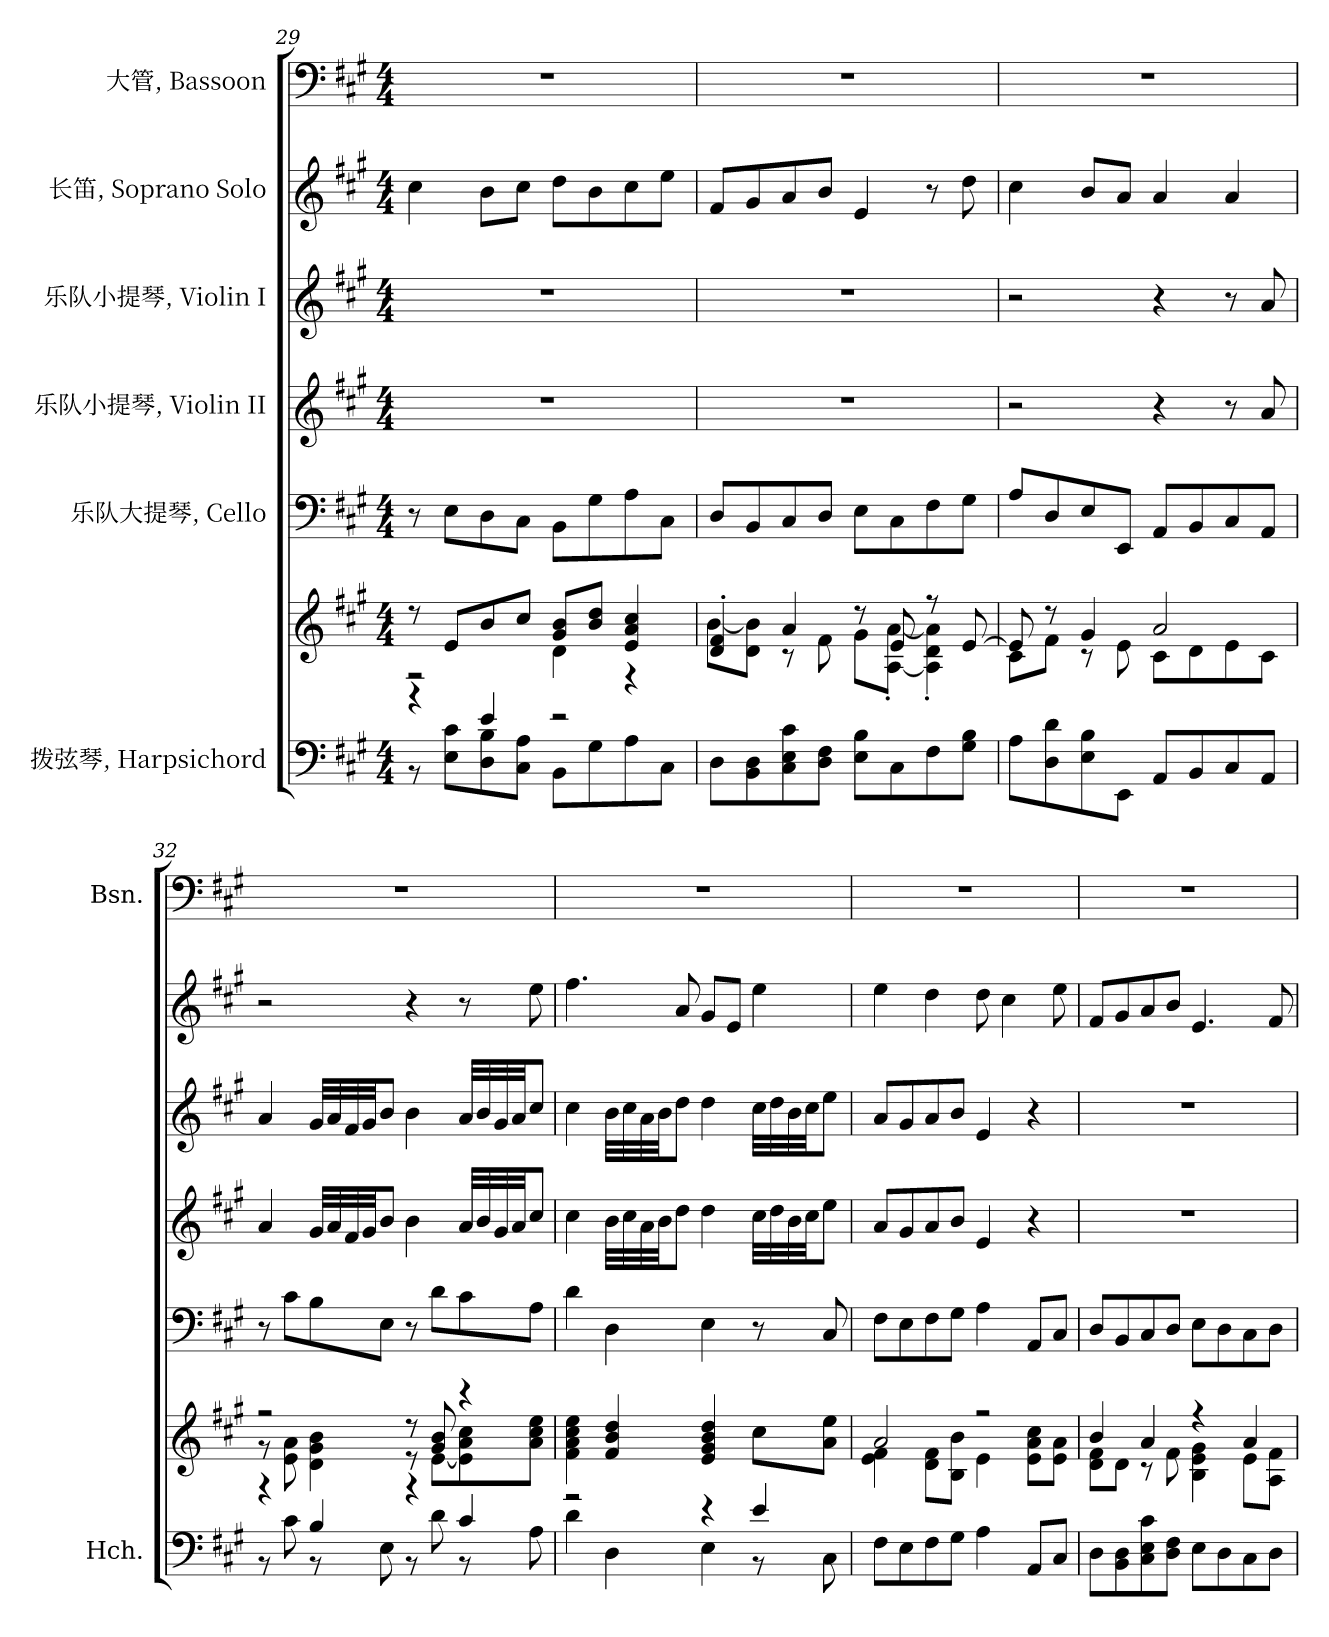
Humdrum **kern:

**kern	**kern	**kern	**kern	**kern	**kern	**kern
*part6	*part6	*part5	*part4	*part3	*part2	*part1
*staff7	*staff6	*staff5	*staff4	*staff3	*staff2	*staff1
*I"拨弦琴, Harpsichord	*	*I"乐队大提琴, Cello	*I"乐队小提琴, Violin II	*I"乐队小提琴, Violin I	*I"长笛, Soprano Solo	*I"大管, Bassoon
*I'Hch.	*	*	*	*	*	*I'Bsn.
*clefF4	*clefG2	*clefF4	*clefG2	*clefG2	*clefG2	*clefF4
*k[f#c#g#]	*k[f#c#g#]	*k[f#c#g#]	*k[f#c#g#]	*k[f#c#g#]	*k[f#c#g#]	*k[f#c#g#]
*M4/4	*M4/4	*M4/4	*M4/4	*M4/4	*M4/4	*M4/4
=29	=29	=29	=29	=29	=29	=29
*^	*^	*	*	*	*	*
4r	8r	8r	2r	8r	1r	1r	4cc#\	1r
.	8E\ 8c#\L	8e/L	.	8E\L	.	.	.	.
4e/	8D\ 8B\	8b/	.	8D\	.	.	8b\L	.
.	8C#\ 8A\J	8cc#/J	.	8C#\J	.	.	8cc#\J	.
2r	8BB\L	8g#/ 8b/L	4d\	8BB\L	.	.	8dd\L	.
.	8G#\	8b/ 8dd/J	.	8G#\	.	.	8b\	.
.	8A\	4e/ 4a/ 4cc#/	4r	8A\	.	.	8cc#\	.
.	8C#\J	.	.	8C#\J	.	.	8ee\J	.
*v	*v	*	*	*	*	*	*	*
=30	=30	=30	=30	=30	=30	=30	=30
8D\L	4d/' 4f#/'	[8b\L	8D/L	1r	1r	8f#/L	1r
8BB\ 8D\	.	8d\ 8b\]J	8BB/	.	.	8g#/	.
8C#\ 8E\ 8c#\	4a/	8r	8C#/	.	.	8a/	.
8D\ 8F#\J	.	8f#\	8D/J	.	.	8b/J	.
8E\ 8B\L	8r	8g#\L	8E\L	.	.	4e/	.
8C#\	8e/	[8A\' [8a\'J	8C#\	.	.	.	.
8F#\	8r	4A\]' 4d\' 4a\]'	8F#\	.	.	8r	.
8G#\ 8B\J	[8e/	.	8G#\J	.	.	8dd\	.
!!LO:PB:g=z
=31	=31	=31	=31	=31	=31	=31	=31
8A\L	8e/]	8c#\L	8A/L	2r	2r	4cc#\	1r
8D\ 8d\	8r	8f#\J	8D/	.	.	.	.
8E\ 8B\	4g#/	8r	8E/	.	.	8b/L	.
8EE\J	.	8e\	8EE/J	.	.	8a/J	.
8AA/L	2a/	8c#\L	8AA/L	4r	4r	4a/	.
8BB/	.	8d\	8BB/	.	.	.	.
8C#/	.	8e\	8C#/	8r	8r	4a/	.
8AA/J	.	8c#\J	8AA/J	8a/	8a/	.	.
=32	=32	=32	=32	=32	=32	=32	=32
*^	*	*	*	*	*	*	*
4r	8r	2r	8r	8r	4a/	4a/	2r	1r
.	8c#\	.	8e\ 8a\	8c#\L	.	.	.	.
4B/	8r	.	4d\ 4g#\ 4b\	8B\	32g#/LLL	32g#/LLL	.	.
.	.	.	.	.	32a/	32a/	.	.
.	.	.	.	.	32f#/	32f#/	.	.
.	.	.	.	.	32g#/JJ	32g#/JJ	.	.
.	8E\	.	.	8E\J	8b/J	8b/J	.	.
4r	8r	8r	8r	8r	4b\	4b\	4r	.
.	8d\	8g#/ 8b/	[8e\L	8d\L	.	.	.	.
4c#/	8r	4r	8e\] 8a\ 8cc#\	8c#\	32a/LLL	32a/LLL	8r	.
.	.	.	.	.	32b/	32b/	.	.
.	.	.	.	.	32g#/	32g#/	.	.
.	.	.	.	.	32a/JJ	32a/JJ	.	.
.	8A\	.	8a\ 8cc#\ 8ee\J	8A\J	8cc#/J	8cc#/J	8ee\	.
*	*	*v	*v	*	*	*	*	*
=33	=33	=33	=33	=33	=33	=33	=33
2r	4d\	4f#\ 4a\ 4cc#\ 4ee\	4d\	4cc#\	4cc#\	4.ff#\	1r
.	4D\	4f#/ 4b/ 4dd/	4D\	32b\LLL	32b\LLL	.	.
.	.	.	.	32cc#\	32cc#\	.	.
.	.	.	.	32a\	32a\	.	.
.	.	.	.	32b\JJ	32b\JJ	.	.
.	.	.	.	8dd\J	8dd\J	8a/	.
4r	4E\	4e/ 4g#/ 4b/ 4dd/	4E\	4dd\	4dd\	8g#/L	.
.	.	.	.	.	.	8e/J	.
4e/	8r	8cc#\L	8r	32cc#\LLL	32cc#\LLL	4ee\	.
.	.	.	.	32dd\	32dd\	.	.
.	.	.	.	32b\	32b\	.	.
.	.	.	.	32cc#\JJ	32cc#\JJ	.	.
.	8C#\	8a\ 8ee\J	8C#/	8ee\J	8ee\J	.	.
*v	*v	*	*	*	*	*	*
!!LO:PB:g=z
=34	=34	=34	=34	=34	=34	=34
*	*^	*	*	*	*	*
8F#\L	2a/	4e\ 4f#\	8F#\L	8a/L	8a/L	4ee\	1r
8E\	.	.	8E\	8g#/	8g#/	.	.
8F#\	.	8d\ 8f#\L	8F#\	8a/	8a/	4dd\	.
8G#\J	.	8B\ 8b\J	8G#\J	8b/J	8b/J	.	.
4A\	2r	4e\	4A\	4e/	4e/	8dd\	.
.	.	.	.	.	.	4cc#\	.
8AA/L	.	8e\ 8a\ 8cc#\L	8AA/L	4r	4r	.	.
8C#/J	.	8e\ 8a\J	8C#/J	.	.	8ee\	.
=35	=35	=35	=35	=35	=35	=35	=35
8D\L	4b/	8d\ 8f#\L	8D/L	1r	1r	8f#/L	1r
8BB\ 8D\	.	8d\J	8BB/	.	.	8g#/	.
8C#\ 8E\ 8c#\	4a/	8r	8C#/	.	.	8a/	.
8D\ 8F#\J	.	8f#\	8D/J	.	.	8b/J	.
8E\L	4r	4B\ 4e\ 4g#\	8E\L	.	.	4.e/	.
8D\	.	.	8D\	.	.	.	.
8C#\	4a/	8e\L	8C#\	.	.	.	.
8D\J	.	8A\ 8f#\J	8D\J	.	.	8f#/	.
*	*v	*v	*	*	*	*	*
=	=	=	=	=	=	=
*-	*-	*-	*-	*-	*-	*-
